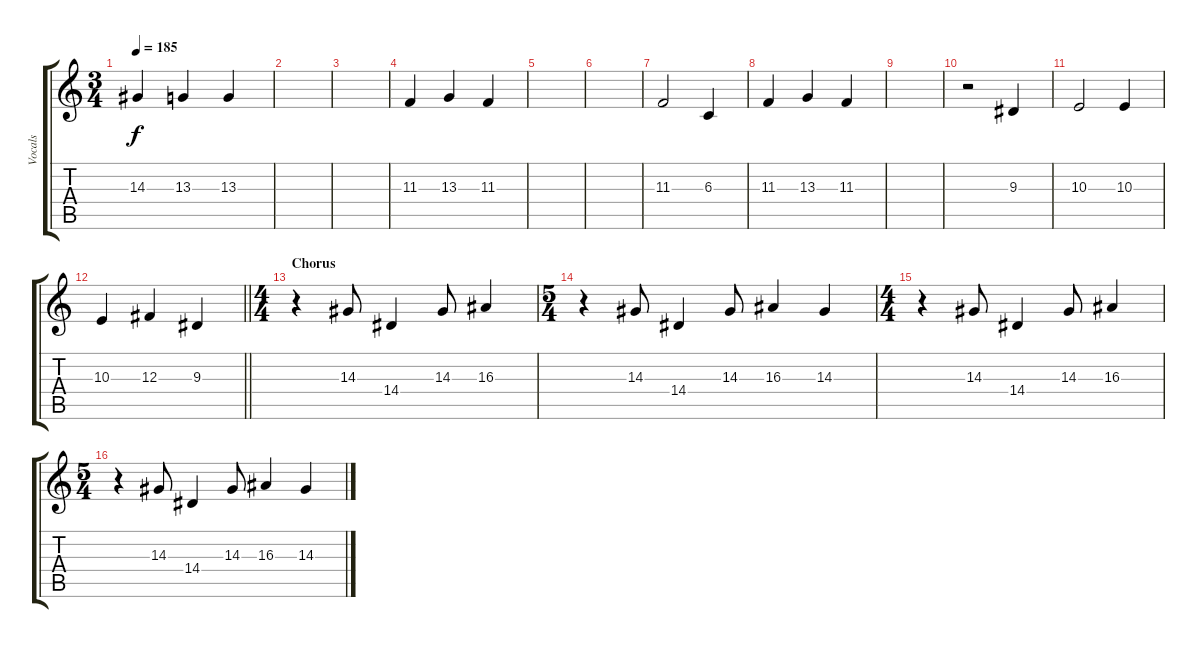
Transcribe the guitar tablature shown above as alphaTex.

\track ("Vocals" "Vocals") {instrument altosax}
\staff {score tabs}
\tuning (Eb4 Bb3 Gb3 Db3 Ab2 Db2) {hide}
\ts (3 4)
\tempo 185
\clef g2
\ks c
14.3.4{dy f} 13.3.4 13.3.4 |
|
|
11.3.4 13.3.4 11.3.4 |
|
|
11.3.2 6.3.4 |
11.3.4 13.3.4 11.3.4 |
|
r.2 9.3.4 |
10.3.2 10.3.4 |
\barLineRight lightlight
10.3.4 12.3.4 9.3.4 |
\ts (4 4)
\section ("" "Chorus")
r.4 14.3.8 14.4.4 14.3.8 16.3.4 |
\ts (5 4)
r.4 14.3.8 14.4.4 14.3.8 16.3.4 14.3.4 |
\ts (4 4)
r.4 14.3.8 14.4.4 14.3.8 16.3.4 |
\ts (5 4)
r.4 14.3.8 14.4.4 14.3.8 16.3.4 14.3.4
